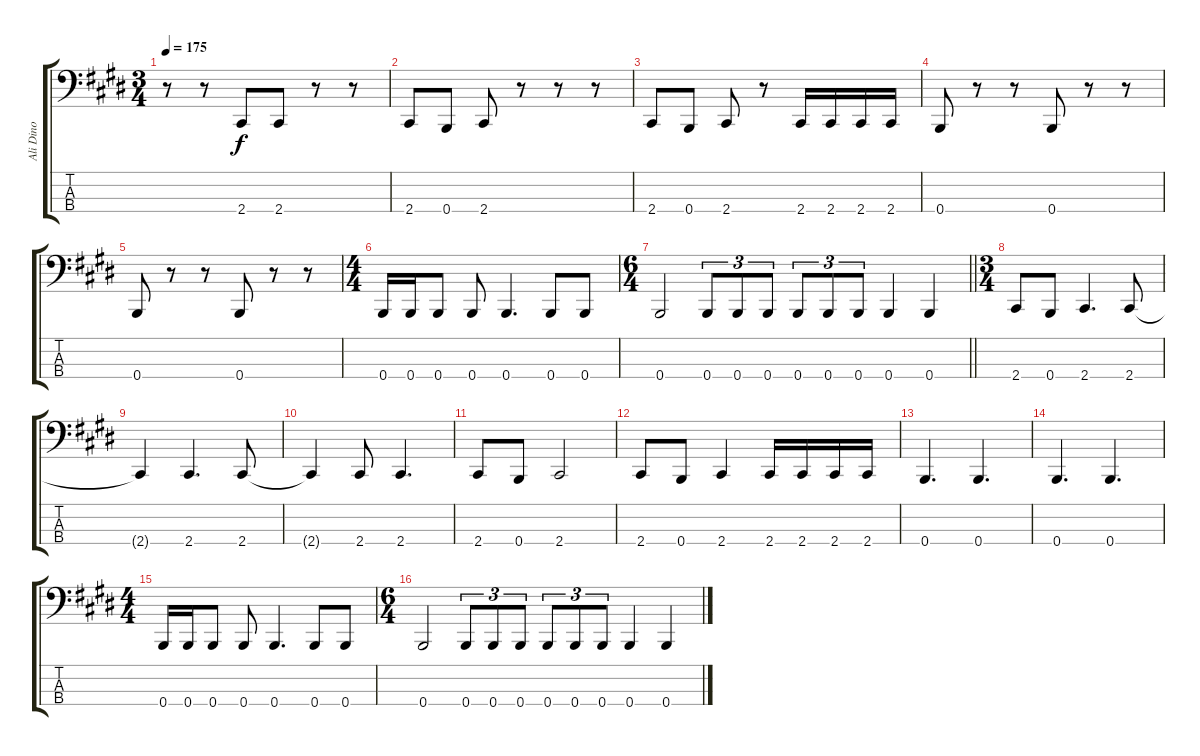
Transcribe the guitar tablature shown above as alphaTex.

\track ("Ali Dino" "Ali Dino") {instrument electricbasspick}
\staff {score tabs}
\tuning (E2 B1 Gb1 B0) {hide}
\ts (3 4)
\tempo 175
\clef f4
\ks e
r.8{dy f} r.8 2.4.8 2.4.8 r.8 r.8 |
2.4.8 0.4.8 2.4.8 r.8 r.8 r.8 |
2.4.8 0.4.8 2.4.8 r.8 2.4.16 2.4.16 2.4.16 2.4.16 |
0.4.8 r.8 r.8 0.4.8 r.8 r.8 |
0.4.8 r.8 r.8 0.4.8 r.8 r.8 |
\ts (4 4)
0.4.16 0.4.16 0.4.8 0.4.8 0.4.4{d} 0.4.8 0.4.8 |
\ts (6 4)
\barLineRight lightlight
0.4.2 0.4.8{tu (3 2)} 0.4.8{tu (3 2)} 0.4.8{tu (3 2)} 0.4.8{tu (3 2)} 0.4.8{tu (3 2)} 0.4.8{tu (3 2)} 0.4.4 0.4.4 |
\ts (3 4)
2.4.8 0.4.8 2.4.4{d} 2.4.8 |
2.4{t}.4 2.4.4{d} 2.4.8 |
2.4{t}.4 2.4.8 2.4.4{d} |
2.4.8 0.4.8 2.4.2 |
2.4.8 0.4.8 2.4.4 2.4.16 2.4.16 2.4.16 2.4.16 |
0.4.4{d} 0.4.4{d} |
0.4.4{d} 0.4.4{d} |
\ts (4 4)
0.4.16 0.4.16 0.4.8 0.4.8 0.4.4{d} 0.4.8 0.4.8 |
\ts (6 4)
0.4.2 0.4.8{tu (3 2)} 0.4.8{tu (3 2)} 0.4.8{tu (3 2)} 0.4.8{tu (3 2)} 0.4.8{tu (3 2)} 0.4.8{tu (3 2)} 0.4.4 0.4.4
